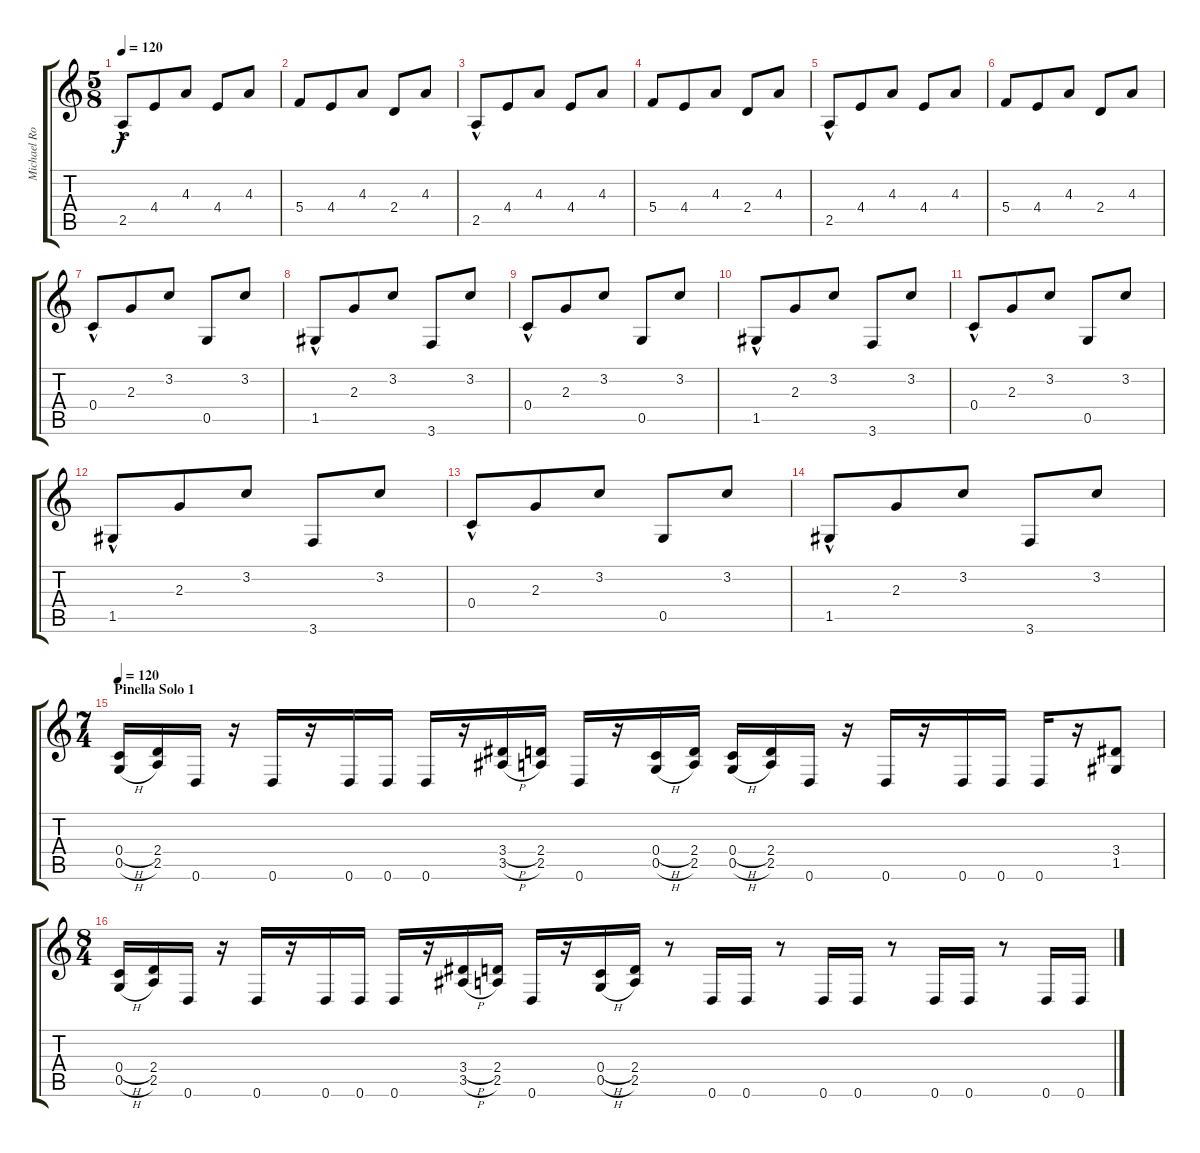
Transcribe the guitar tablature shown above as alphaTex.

\track ("Michael Romeo" "Michael Ro") {instrument distortionguitar}
\staff {score tabs}
\tuning (D4 A3 F3 C3 G2 D2) {hide}
\ts (5 8)
\tempo 120
\clef g2
\ks c
2.5{hac}.8{dy f} 4.4.8 4.3.8 4.4.8 4.3.8 |
5.4.8 4.4.8 4.3.8 2.4.8 4.3.8 |
2.5{hac}.8 4.4.8 4.3.8 4.4.8 4.3.8 |
5.4.8 4.4.8 4.3.8 2.4.8 4.3.8 |
2.5{hac}.8 4.4.8 4.3.8 4.4.8 4.3.8 |
5.4.8 4.4.8 4.3.8 2.4.8 4.3.8 |
0.4{hac}.8 2.3.8 3.2.8 0.5.8 3.2.8 |
1.5{hac}.8 2.3.8 3.2.8 3.6.8 3.2.8 |
0.4{hac}.8 2.3.8 3.2.8 0.5.8 3.2.8 |
1.5{hac}.8 2.3.8 3.2.8 3.6.8 3.2.8 |
0.4{hac}.8 2.3.8 3.2.8 0.5.8 3.2.8 |
1.5{hac}.8 2.3.8 3.2.8 3.6.8 3.2.8 |
0.4{hac}.8 2.3.8 3.2.8 0.5.8 3.2.8 |
1.5{hac}.8 2.3.8 3.2.8 3.6.8 3.2.8 |
\ts (7 4)
\section ("" "Pinella Solo 1")
\tempo 120
(0.4{h} 0.5{h}).16 (2.4 2.5).16 0.6.16 r.16 0.6.16 r.16 0.6.16 0.6.16 0.6.16 r.16 (3.4{h} 3.5{h}).16 (2.4 2.5).16 0.6.16 r.16 (0.4{h} 0.5{h}).16 (2.4 2.5).16 (0.4{h} 0.5{h}).16 (2.4 2.5).16 0.6.16 r.16 0.6.16 r.16 0.6.16 0.6.16 0.6.16 r.16 (3.4 1.5).8 |
\ts (8 4)
(0.4{h} 0.5{h}).16 (2.4 2.5).16 0.6.16 r.16 0.6.16 r.16 0.6.16 0.6.16 0.6.16 r.16 (3.4{h} 3.5{h}).16 (2.4 2.5).16 0.6.16 r.16 (0.4{h} 0.5{h}).16 (2.4 2.5).16 r.8 0.6.16 0.6.16 r.8 0.6.16 0.6.16 r.8 0.6.16 0.6.16 r.8 0.6.16 0.6.16
